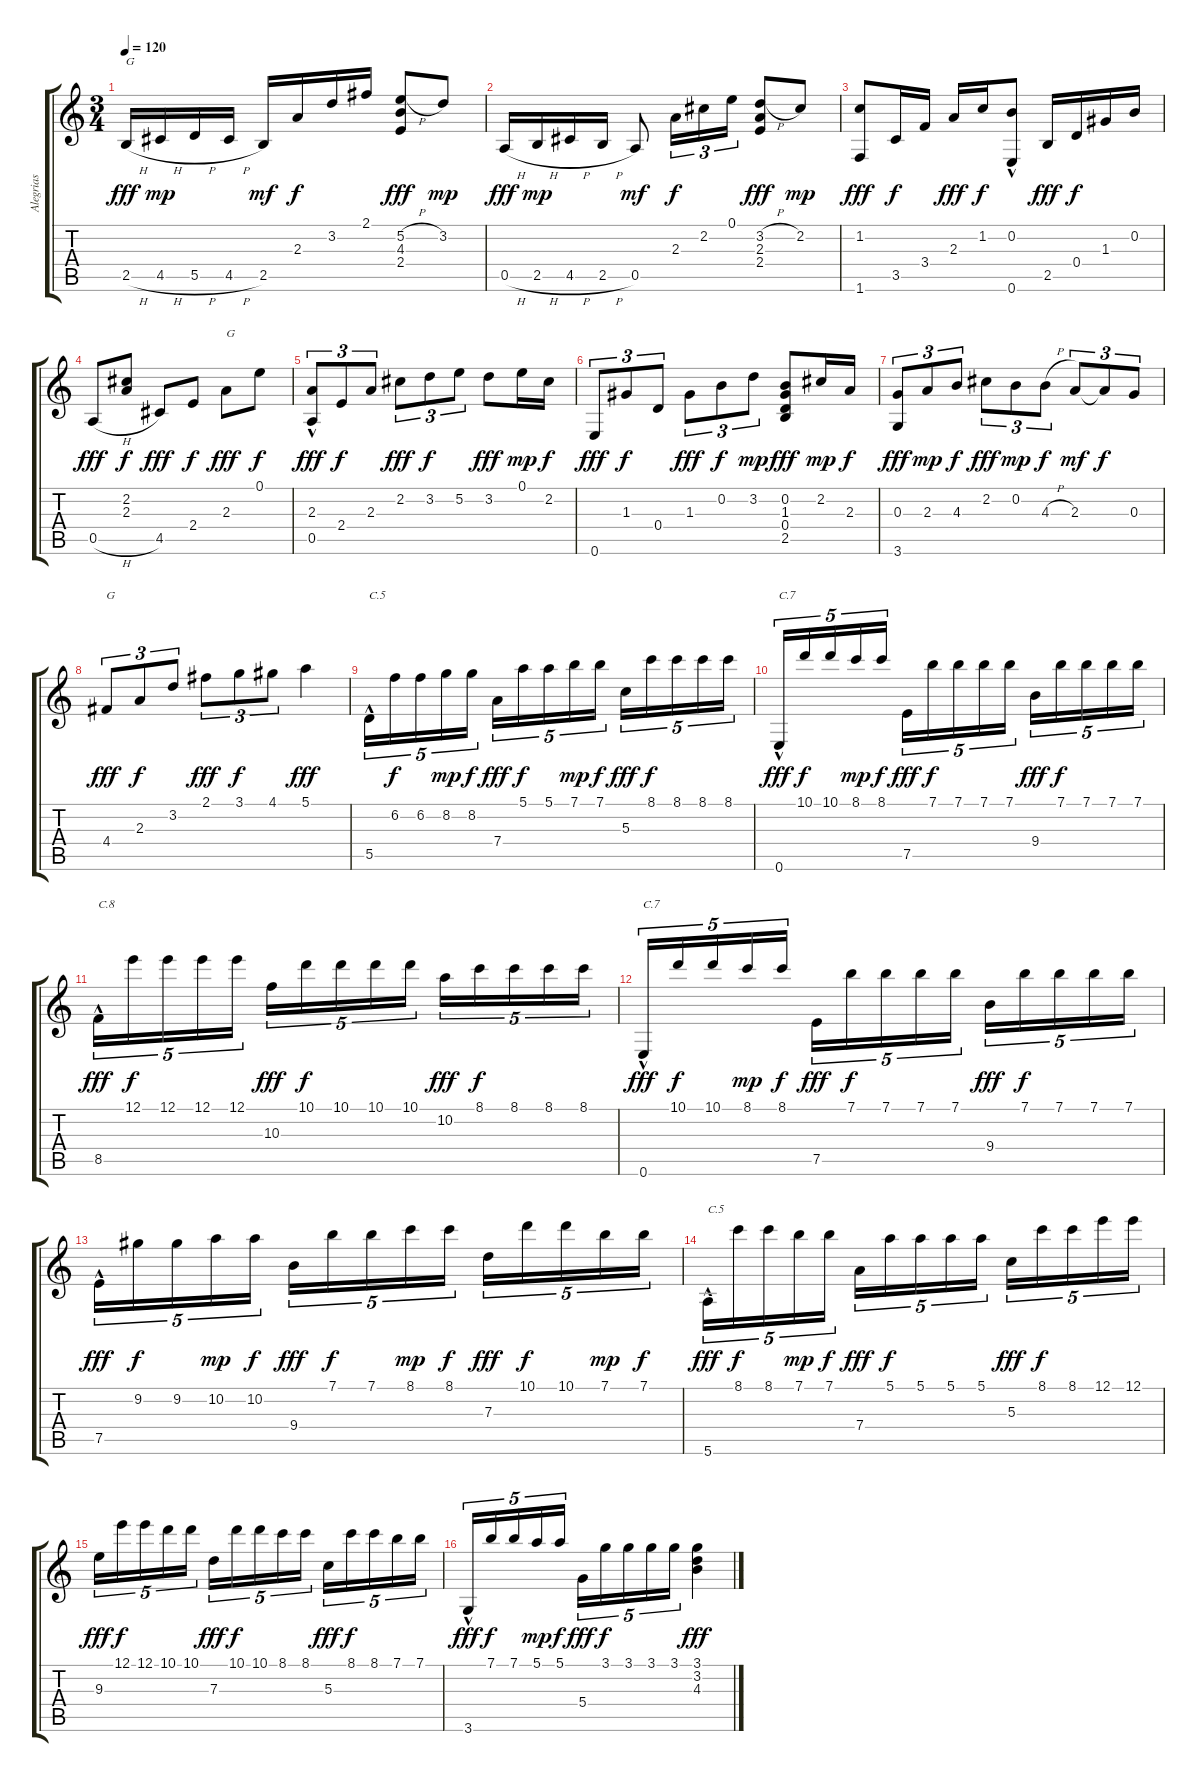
\track ("Alegrias" "Alegrias") {instrument acousticguitarnylon}
\staff {score tabs}
\tuning (E4 B3 G3 D3 A2 E2) {hide}
\ts (3 4)
\tempo 120
\clef g2
\ks c
2.5{h}.16{txt "G" dy fff} 4.5{h}.16{dy mp} 5.5{h}.16 4.5{h}.16 2.5.16{dy mf} 2.3.16{dy f} 3.2.16 2.1.16 (5.2{h} 4.3 2.4).8{dy fff} 3.2.8{dy mp} |
0.5{h}.16{dy fff} 2.5{h}.16{dy mp} 4.5{h}.16 2.5{h}.16 0.5.8{dy mf} 2.3.16{tu (3 2) dy f} 2.2.16{tu (3 2)} 0.1.16{tu (3 2)} (3.2{h} 2.3 2.4).8{dy fff} 2.2.8{dy mp} |
(1.2 1.6).8{dy fff} 3.5.16{dy f} 3.4.16 2.3.16{dy fff} 1.2.16{dy f} (0.2 0.6{hac}).8 2.5.16{dy fff} 0.4.16{dy f} 1.3.16 0.2.16 |
0.5{h}.8{dy fff} (2.2 2.3).8{dy f} 4.5.8{dy fff} 2.4.8{dy f} 2.3.8{txt "G" dy fff} 0.1.8{dy f} |
(2.3 0.5{hac}).8{tu (3 2) dy fff} 2.4.8{tu (3 2) dy f} 2.3.8{tu (3 2)} 2.2.8{tu (3 2) dy fff} 3.2.8{tu (3 2) dy f} 5.2.8{tu (3 2)} 3.2.8{dy fff} 0.1.16{dy mp} 2.2.16{dy f} |
0.6.8{tu (3 2) dy fff} 1.3.8{tu (3 2) dy f} 0.4.8{tu (3 2)} 1.3.8{tu (3 2) dy fff} 0.2.8{tu (3 2) dy f} 3.2.8{tu (3 2) dy mp} (0.2 1.3 0.4 2.5).8{dy fff} 2.2.16{dy mp} 2.3.16{dy f} |
(0.3 3.6).8{tu (3 2) dy fff} 2.3.8{tu (3 2) dy mp} 4.3.8{tu (3 2) dy f} 2.2.8{tu (3 2) dy fff} 0.2.8{tu (3 2) dy mp} 4.3{h}.8{tu (3 2) dy f} 2.3.8{tu (3 2) dy mf} 2.3{t}.8{tu (3 2) dy f} 0.3.8{tu (3 2)} |
4.4.8{tu (3 2) txt "G" dy fff} 2.3.8{tu (3 2) dy f} 3.2.8{tu (3 2)} 2.1.8{tu (3 2) dy fff} 3.1.8{tu (3 2) dy f} 4.1.8{tu (3 2)} 5.1.4{dy fff} |
5.5{hac}.16{tu (5 4) txt "C.5"} 6.2.16{tu (5 4) dy f} 6.2.16{tu (5 4)} 8.2.16{tu (5 4) dy mp} 8.2.16{tu (5 4) dy f} 7.4.16{tu (5 4) dy fff} 5.1.16{tu (5 4) dy f} 5.1.16{tu (5 4)} 7.1.16{tu (5 4) dy mp} 7.1.16{tu (5 4) dy f} 5.3.16{tu (5 4) dy fff} 8.1.16{tu (5 4) dy f} 8.1.16{tu (5 4)} 8.1.16{tu (5 4)} 8.1.16{tu (5 4)} |
0.6{hac}.16{tu (5 4) txt "C.7" dy fff} 10.1.16{tu (5 4) dy f} 10.1.16{tu (5 4)} 8.1.16{tu (5 4) dy mp} 8.1.16{tu (5 4) dy f} 7.5.16{tu (5 4) dy fff} 7.1.16{tu (5 4) dy f} 7.1.16{tu (5 4)} 7.1.16{tu (5 4)} 7.1.16{tu (5 4)} 9.4.16{tu (5 4) dy fff} 7.1.16{tu (5 4) dy f} 7.1.16{tu (5 4)} 7.1.16{tu (5 4)} 7.1.16{tu (5 4)} |
8.5{hac}.16{tu (5 4) txt "C.8" dy fff} 12.1.16{tu (5 4) dy f} 12.1.16{tu (5 4)} 12.1.16{tu (5 4)} 12.1.16{tu (5 4)} 10.3.16{tu (5 4) dy fff} 10.1.16{tu (5 4) dy f} 10.1.16{tu (5 4)} 10.1.16{tu (5 4)} 10.1.16{tu (5 4)} 10.2.16{tu (5 4) dy fff} 8.1.16{tu (5 4) dy f} 8.1.16{tu (5 4)} 8.1.16{tu (5 4)} 8.1.16{tu (5 4)} |
0.6{hac}.16{tu (5 4) txt "C.7" dy fff} 10.1.16{tu (5 4) dy f} 10.1.16{tu (5 4)} 8.1.16{tu (5 4) dy mp} 8.1.16{tu (5 4) dy f} 7.5.16{tu (5 4) dy fff} 7.1.16{tu (5 4) dy f} 7.1.16{tu (5 4)} 7.1.16{tu (5 4)} 7.1.16{tu (5 4)} 9.4.16{tu (5 4) dy fff} 7.1.16{tu (5 4) dy f} 7.1.16{tu (5 4)} 7.1.16{tu (5 4)} 7.1.16{tu (5 4)} |
7.5{hac}.16{tu (5 4) dy fff} 9.2.16{tu (5 4) dy f} 9.2.16{tu (5 4)} 10.2.16{tu (5 4) dy mp} 10.2.16{tu (5 4) dy f} 9.4.16{tu (5 4) dy fff} 7.1.16{tu (5 4) dy f} 7.1.16{tu (5 4)} 8.1.16{tu (5 4) dy mp} 8.1.16{tu (5 4) dy f} 7.3.16{tu (5 4) dy fff} 10.1.16{tu (5 4) dy f} 10.1.16{tu (5 4)} 7.1.16{tu (5 4) dy mp} 7.1.16{tu (5 4) dy f} |
5.6{hac}.16{tu (5 4) txt "C.5" dy fff} 8.1.16{tu (5 4) dy f} 8.1.16{tu (5 4)} 7.1.16{tu (5 4) dy mp} 7.1.16{tu (5 4) dy f} 7.4.16{tu (5 4) dy fff} 5.1.16{tu (5 4) dy f} 5.1.16{tu (5 4)} 5.1.16{tu (5 4)} 5.1.16{tu (5 4)} 5.3.16{tu (5 4) dy fff} 8.1.16{tu (5 4) dy f} 8.1.16{tu (5 4)} 12.1.16{tu (5 4)} 12.1.16{tu (5 4)} |
9.3.16{tu (5 4) dy fff} 12.1.16{tu (5 4) dy f} 12.1.16{tu (5 4)} 10.1.16{tu (5 4)} 10.1.16{tu (5 4)} 7.3.16{tu (5 4) dy fff} 10.1.16{tu (5 4) dy f} 10.1.16{tu (5 4)} 8.1.16{tu (5 4)} 8.1.16{tu (5 4)} 5.3.16{tu (5 4) dy fff} 8.1.16{tu (5 4) dy f} 8.1.16{tu (5 4)} 7.1.16{tu (5 4)} 7.1.16{tu (5 4)} |
3.6{hac}.16{tu (5 4) dy fff} 7.1.16{tu (5 4) dy f} 7.1.16{tu (5 4)} 5.1.16{tu (5 4) dy mp} 5.1.16{tu (5 4) dy f} 5.4.16{tu (5 4) dy fff} 3.1.16{tu (5 4) dy f} 3.1.16{tu (5 4)} 3.1.16{tu (5 4)} 3.1.16{tu (5 4)} (3.1 3.2 4.3).4{dy fff}
